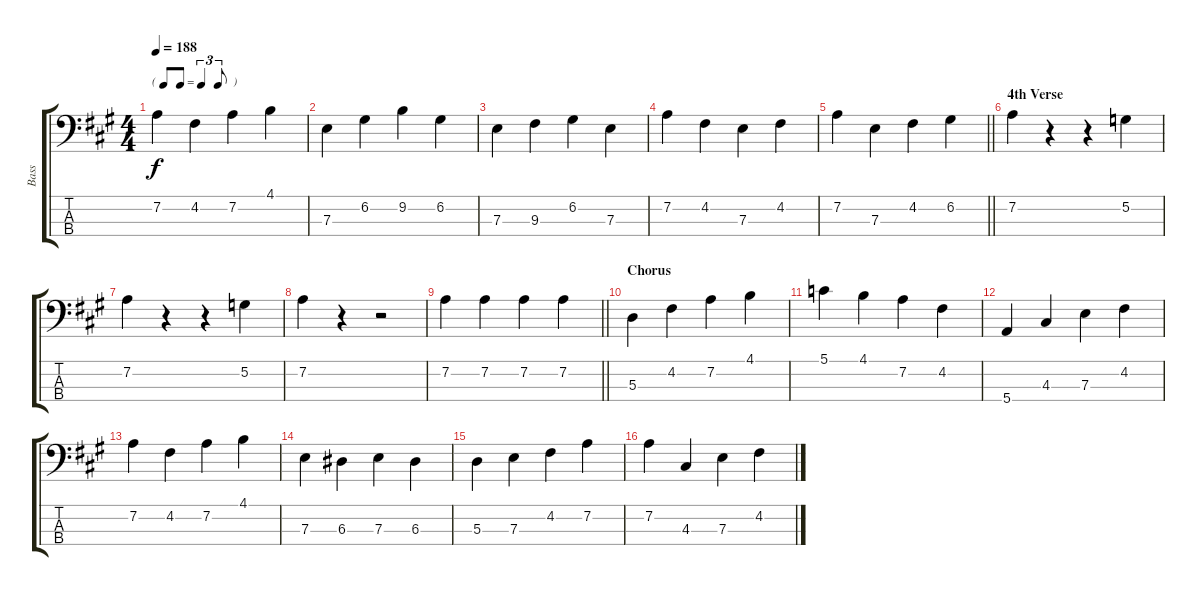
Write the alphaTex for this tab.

\track ("Bass" "Bass") {instrument acousticbass}
\staff {score tabs}
\tuning (G2 D2 A1 E1) {hide}
\ts (4 4)
\tf triplet8th
\tempo 188
\clef f4
\ks a
7.2.4{dy f} 4.2.4 7.2.4 4.1.4 |
7.3.4 6.2.4 9.2.4 6.2.4 |
7.3.4 9.3.4 6.2.4 7.3.4 |
7.2.4 4.2.4 7.3.4 4.2.4 |
\barLineRight lightlight
7.2.4 7.3.4 4.2.4 6.2.4 |
\section ("" "4th Verse")
7.2.4 r.4 r.4 5.2.4 |
7.2.4 r.4 r.4 5.2.4 |
7.2.4 r.4 r.2 |
\barLineRight lightlight
7.2.4 7.2.4 7.2.4 7.2.4 |
\section ("" "Chorus")
5.3.4 4.2.4 7.2.4 4.1.4 |
5.1.4 4.1.4 7.2.4 4.2.4 |
5.4.4 4.3.4 7.3.4 4.2.4 |
7.2.4 4.2.4 7.2.4 4.1.4 |
7.3.4 6.3.4 7.3.4 6.3.4 |
5.3.4 7.3.4 4.2.4 7.2.4 |
7.2.4 4.3.4 7.3.4 4.2.4
